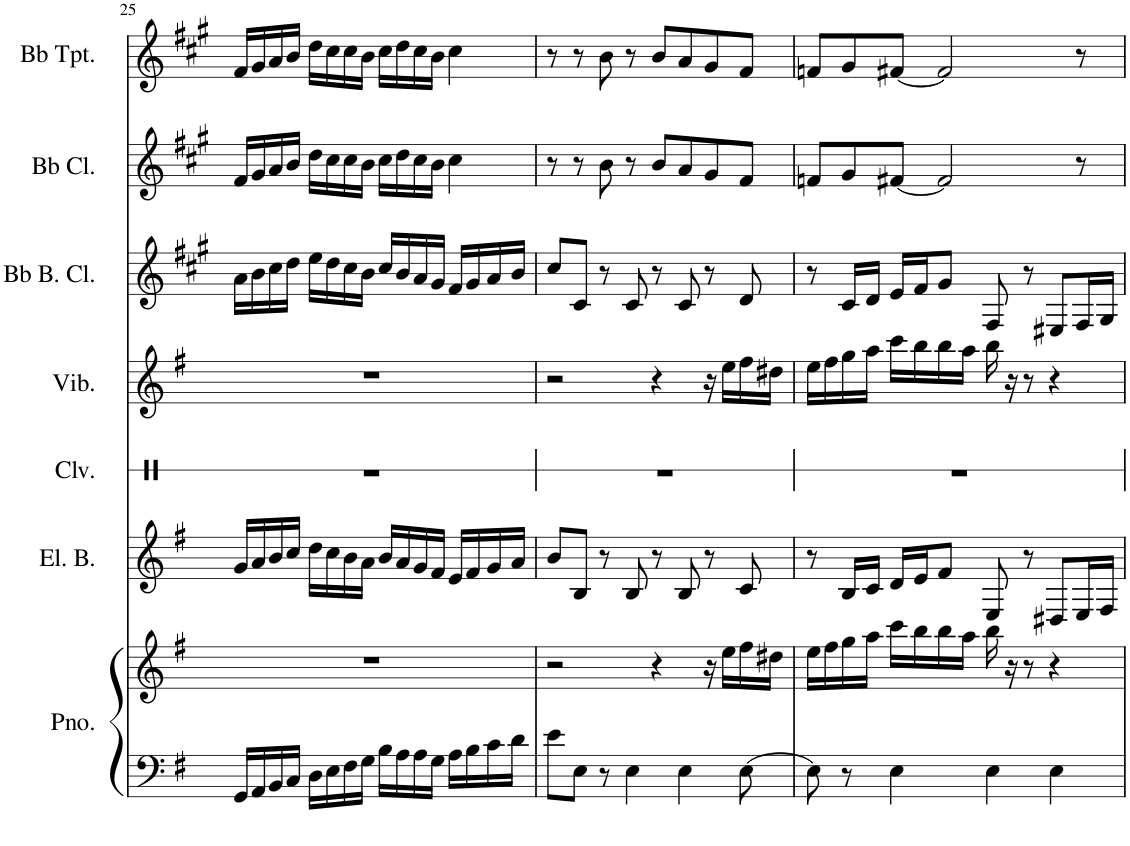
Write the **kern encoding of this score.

**kern	**kern	**kern	**kern	**kern	**kern	**kern	**kern
*part7	*part7	*part6	*part5	*part4	*part3	*part2	*part1
*staff8	*staff7	*staff6	*staff5	*staff4	*staff3	*staff2	*staff1
*I"Piano	*	*I"Electric Bass	*I"Claves	*I"Vibraphone	*I"Bb Bass Clarinet	*I"Bb Clarinet	*I"Bb Trumpet
*I'Pno.	*	*I'El. B.	*I'Clv.	*I'Vib.	*I'Bb B. Cl.	*I'Bb Cl.	*I'Bb Tpt.
!!LO:PB:g=z
*clefF4	*clefG2	*clefG2	*clefX	*clefG2	*clefG2	*clefG2	*clefG2
*	*	*Trd7c12	*	*	*Trd8c14	*Trd1c2	*Trd1c2
*k[f#]	*k[f#]	*k[f#]	*k[]	*k[f#]	*k[f#c#g#]	*k[f#c#g#]	*k[f#c#g#]
*M4/4	*M4/4	*M4/4	*M4/4	*M4/4	*M4/4	*M4/4	*M4/4
=25	=25	=25	=25	=25	=25	=25	=25
16GG/LL	1r	16g/LL	1r	1r	16a\LL	16f#/LL	16f#/LL
16AA/	.	16a/	.	.	16b\	16g#/	16g#/
16BB/	.	16b/	.	.	16cc#\	16a/	16a/
16C/JJ	.	16cc/JJ	.	.	16dd\JJ	16b/JJ	16b/JJ
16D\LL	.	16dd\LL	.	.	16ee\LL	16dd\LL	16dd\LL
16E\	.	16cc\	.	.	16dd\	16cc#\	16cc#\
16F#\	.	16b\	.	.	16cc#\	16cc#\	16cc#\
16G\JJ	.	16a\JJ	.	.	16b\JJ	16b\JJ	16b\JJ
16B\LL	.	16b/LL	.	.	16cc#/LL	16cc#\LL	16cc#\LL
16A\	.	16a/	.	.	16b/	16dd\	16dd\
16A\	.	16g/	.	.	16a/	16cc#\	16cc#\
16G\JJ	.	16f#/JJ	.	.	16g#/JJ	16b\JJ	16b\JJ
16A\LL	.	16e/LL	.	.	16f#/LL	4cc#\	4cc#\
16B\	.	16f#/	.	.	16g#/	.	.
16c\	.	16g/	.	.	16a/	.	.
16d\JJ	.	16a/JJ	.	.	16b/JJ	.	.
=26	=26	=26	=26	=26	=26	=26	=26
8e\L	2r	8b/L	1r	2r	8cc#/L	8r	8r
8E\J	.	8B/J	.	.	8c#/J	8r	8r
8r	.	8r	.	.	8r	8b\	8b\
4E\	.	8B/	.	.	8c#/	8r	8r
.	4r	8r	.	4r	8r	8b/L	8b/L
4E\	.	8B/	.	.	8c#/	8a/	8a/
.	16r	8r	.	16r	8r	8g#/	8g#/
.	16ee\LL	.	.	16ee\LL	.	.	.
[8E\	16ff#\	8c/	.	16ff#\	8d/	8f#/J	8f#/J
.	16dd#X\JJ	.	.	16dd#X\JJ	.	.	.
=27	=27	=27	=27	=27	=27	=27	=27
8E\]	16ee\LL	8r	1r	16ee\LL	8r	8fn/L	8fn/L
.	16ff#\	.	.	16ff#\	.	.	.
8r	16gg\	16B/LL	.	16gg\	16c#/LL	8g#/	8g#/
.	16aa\JJ	16c/JJ	.	16aa\JJ	16d/JJ	.	.
4E\	16ccc\LL	16d/LL	.	16ccc\LL	16e/LL	[8f#X/J	[8f#X/J
.	16bb\	16e/J	.	16bb\	16f#/J	.	.
.	16bb\	8f#/J	.	16bb\	8g#/J	2f#/]	2f#/]
.	16aa\JJ	.	.	16aa\JJ	.	.	.
4E\	16bb\	8E/	.	16bb\	8F#/	.	.
.	16r	.	.	16r	.	.	.
.	8r	8r	.	8r	8r	.	.
4E\	4r	8D#X/L	.	4r	8E#X/L	.	.
.	.	16E/L	.	.	16F#/L	8r	8r
.	.	16F#/JJ	.	.	16G#/JJ	.	.
=	=	=	=	=	=	=	=
*-	*-	*-	*-	*-	*-	*-	*-
